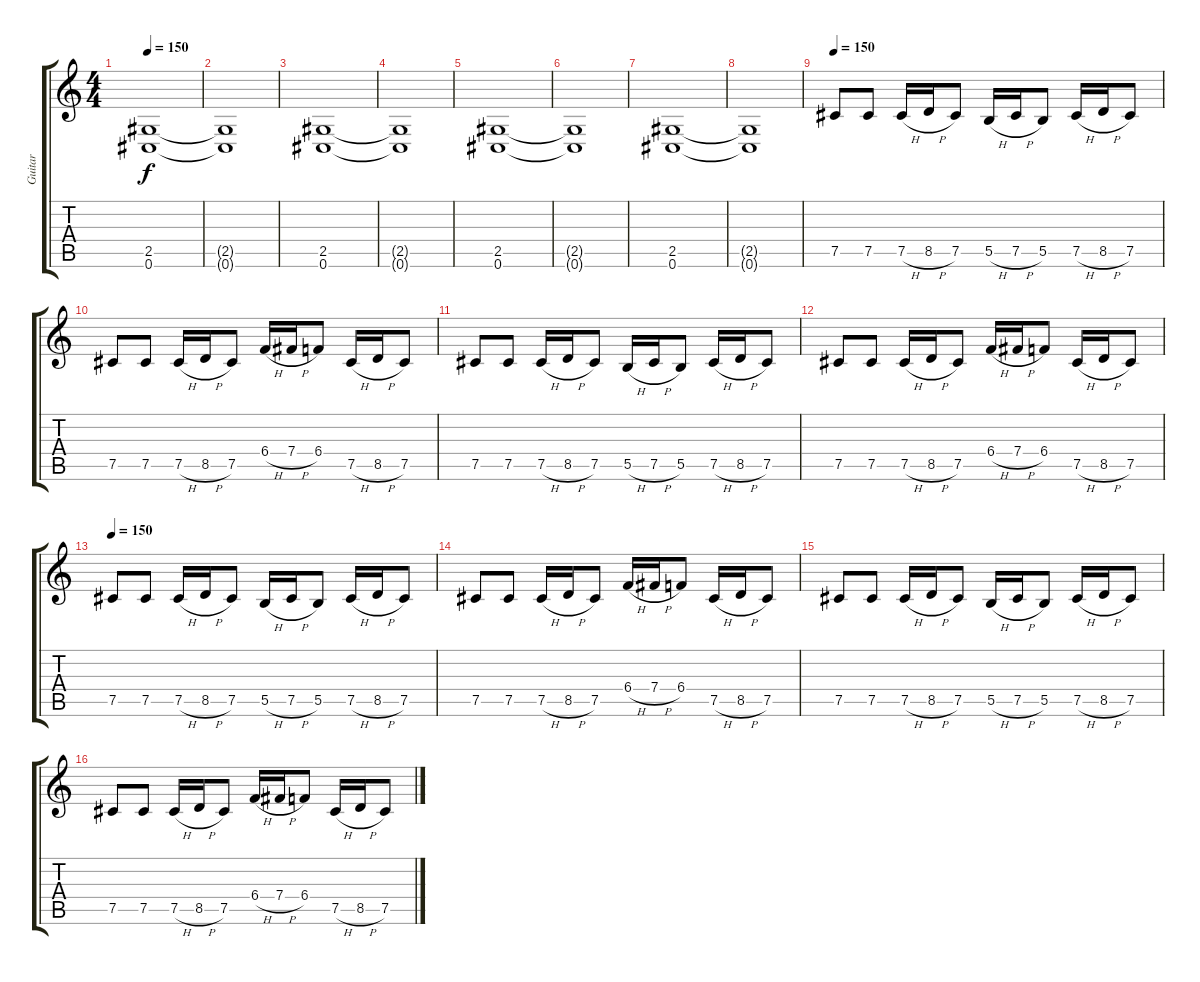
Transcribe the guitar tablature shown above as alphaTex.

\track ("Guitar" "Guitar") {instrument distortionguitar}
\staff {score tabs}
\tuning (Db4 Ab3 E3 B2 Gb2 Db2) {hide}
\ts (4 4)
\tempo 150
\clef g2
\ks c
(2.5 0.6).1{dy f volume 13} |
(2.5{t} 0.6{t}).1 |
(2.5 0.6).1 |
(2.5{t} 0.6{t}).1 |
(2.5 0.6).1 |
(2.5{t} 0.6{t}).1 |
(2.5 0.6).1 |
(2.5{t} 0.6{t}).1 |
\tempo 150
7.5.8{volume 15} 7.5.8 7.5{h}.16 8.5{h}.16 7.5.8 5.5{h}.16 7.5{h}.16 5.5.8 7.5{h}.16 8.5{h}.16 7.5.8 |
7.5.8 7.5.8 7.5{h}.16 8.5{h}.16 7.5.8 6.4{h}.16 7.4{h}.16 6.4.8 7.5{h}.16 8.5{h}.16 7.5.8 |
7.5.8 7.5.8 7.5{h}.16 8.5{h}.16 7.5.8 5.5{h}.16 7.5{h}.16 5.5.8 7.5{h}.16 8.5{h}.16 7.5.8 |
7.5.8 7.5.8 7.5{h}.16 8.5{h}.16 7.5.8 6.4{h}.16 7.4{h}.16 6.4.8 7.5{h}.16 8.5{h}.16 7.5.8 |
\tempo 150
7.5.8{volume 15} 7.5.8 7.5{h}.16 8.5{h}.16 7.5.8 5.5{h}.16 7.5{h}.16 5.5.8 7.5{h}.16 8.5{h}.16 7.5.8 |
7.5.8 7.5.8 7.5{h}.16 8.5{h}.16 7.5.8 6.4{h}.16 7.4{h}.16 6.4.8 7.5{h}.16 8.5{h}.16 7.5.8 |
7.5.8 7.5.8 7.5{h}.16 8.5{h}.16 7.5.8 5.5{h}.16 7.5{h}.16 5.5.8 7.5{h}.16 8.5{h}.16 7.5.8 |
7.5.8 7.5.8 7.5{h}.16 8.5{h}.16 7.5.8 6.4{h}.16 7.4{h}.16 6.4.8 7.5{h}.16 8.5{h}.16 7.5.8
